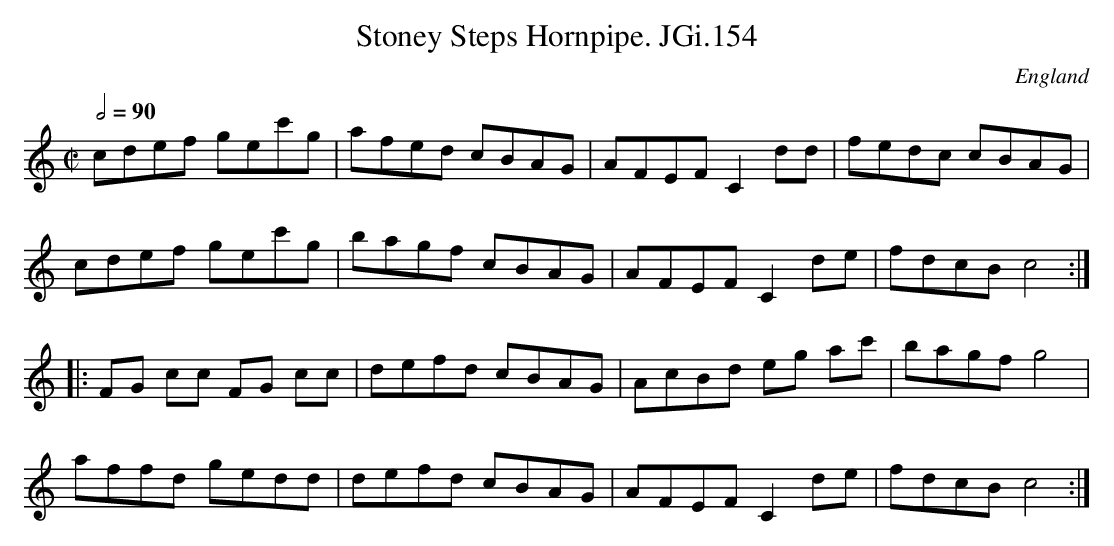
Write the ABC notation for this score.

X:1
T:Stoney Steps Hornpipe. JGi.154
M:C|
L:1/8
Q:1/2=90
O:England
K:C major
cdef gec'g|afed cBAG|AFEFC2dd|fedc cBAG|
cdef gec'g|bagf cBAG|AFEFC2de|fdcBc4:|
|:FG cc FG cc|defd cBAG|AcBd eg ac'|bagfg4|
affd gedd|defd cBAG|AFEFC2de|fdcBc4:|
